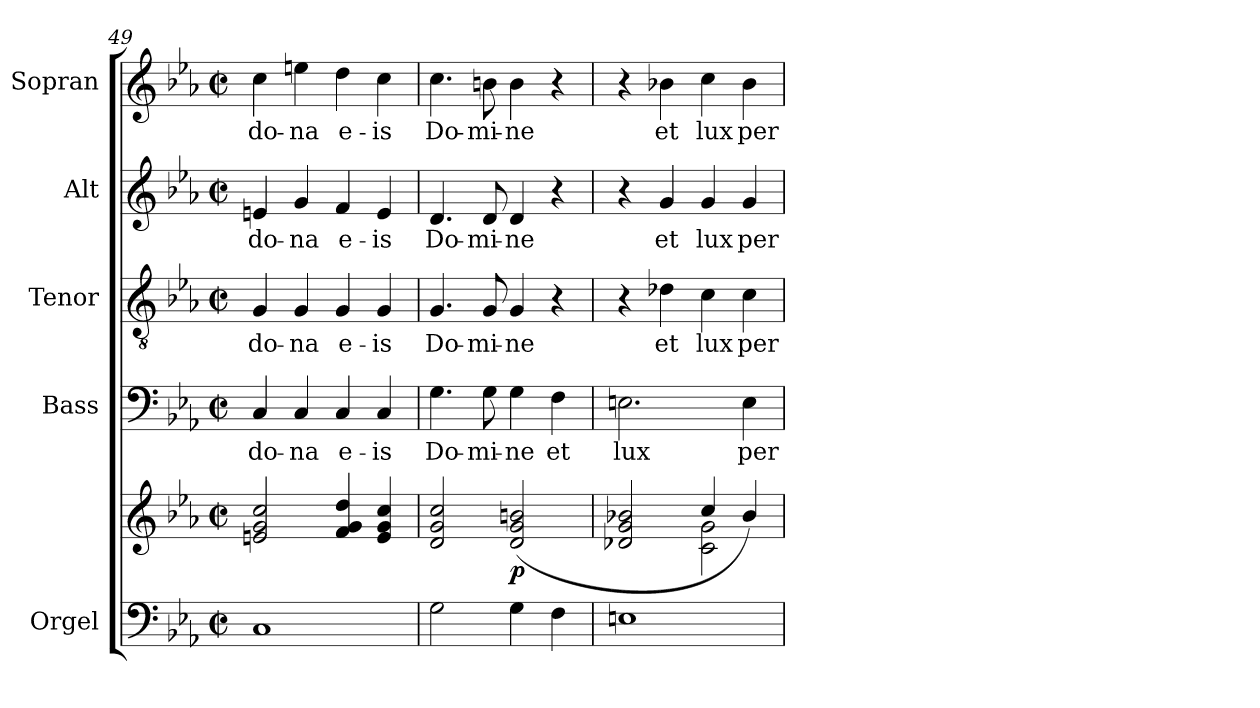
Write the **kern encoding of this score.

**kern	**kern	**dynam	**kern	**text	**kern	**text	**kern	**text	**kern	**text
*part5	*part5	*part5	*part4	*part4	*part3	*part3	*part2	*part2	*part1	*part1
*staff6	*staff5	*staff5/6	*staff4	*staff4	*staff3	*staff3	*staff2	*staff2	*staff1	*staff1
*I"Orgel	*	*	*I"Bass	*	*I"Tenor	*	*I"Alt	*	*I"Sopran	*
*I'Org.	*	*	*I'B.	*	*I'T.	*	*I'A.	*	*I'S.	*
*clefF4	*clefG2	*	*clefF4	*	*clefGv2	*	*clefG2	*	*clefG2	*
*k[b-e-a-]	*k[b-e-a-]	*	*k[b-e-a-]	*	*k[b-e-a-]	*	*k[b-e-a-]	*	*k[b-e-a-]	*
*E-:	*E-:	*	*E-:	*	*E-:	*	*E-:	*	*E-:	*
*M2/2	*M2/2	*	*M2/2	*	*M2/2	*	*M2/2	*	*M2/2	*
*met(c|)	*met(c|)	*	*met(c|)	*	*met(c|)	*	*met(c|)	*	*met(c|)	*
=49	=49	=49	=49	=49	=49	=49	=49	=49	=49	=49
!	!	!	!	!LO:LY:b	!	!LO:LY:b	!	!LO:LY:b	!	!LO:LY:b
1C	2en/ 2g/ 2cc/	.	4C/	do-	4G/	do-	4en/	do-	4cc\	do-
!	!	!	!	!LO:LY:b	!	!LO:LY:b	!	!LO:LY:b	!	!LO:LY:b
.	.	.	4C/	-na	4G/	-na	4g/	-na	4een\	-na
!	!	!	!	!LO:LY:b	!	!LO:LY:b	!	!LO:LY:b	!	!LO:LY:b
.	4f/ 4g/ 4dd/	.	4C/	e-	4G/	e-	4f/	e-	4dd\	e-
!	!	!	!	!LO:LY:b	!	!LO:LY:b	!	!LO:LY:b	!	!LO:LY:b
.	4e/ 4g/ 4cc/	.	4C/	-is	4G/	-is	4e/	-is	4cc\	-is
!!LO:LB:g=z
=50	=50	=50	=50	=50	=50	=50	=50	=50	=50	=50
!	!	!	!	!LO:LY:b	!	!LO:LY:b	!	!LO:LY:b	!	!LO:LY:b
2G\	2d/ 2g/ 2cc/	.	4.G\	Do-	4.G/	Do-	4.d/	Do-	4.cc\	Do-
!	!	!	!	!LO:LY:b	!	!LO:LY:b	!	!LO:LY:b	!	!LO:LY:b
.	.	.	8G\	-mi-	8G/	-mi-	8d/	-mi-	8bn\	-mi-
!	!	!LO:DY:b	!	!LO:LY:b	!	!LO:LY:b	!	!LO:LY:b	!	!LO:LY:b
4G\	(2d/ 2g/ 2bn/	p	4G\	-ne	4G/	-ne	4d/	-ne	4b\	-ne
!	!	!	!	!LO:LY:b	!	!	!	!	!	!
4F\	.	.	4F\	et	4r	.	4r	.	4r	.
=51	=51	=51	=51	=51	=51	=51	=51	=51	=51	=51
*	*^	*	*	*	*	*	*	*	*	*
!	!	!	!	!	!LO:LY:b	!	!	!	!	!	!
1En	2d-X/ 2g/ 2b-X/	2ryy	.	2.En\	lux	4r	.	4r	.	4r	.
!	!	!	!	!	!	!	!LO:LY:b	!	!LO:LY:b	!	!LO:LY:b
.	.	.	.	.	.	4d-X\	et	4g/	et	4b-X\	et
!	!	!	!	!	!	!	!LO:LY:b	!	!LO:LY:b	!	!LO:LY:b
.	4cc/	2c\ 2g\	.	.	.	4c\	lux	4g/	lux	4cc\	lux
!	!	!	!	!	!LO:LY:b	!	!LO:LY:b	!	!LO:LY:b	!	!LO:LY:b
.	4b-/)	.	.	4E\	per-	4c\	per-	4g/	per-	4b-\	per-
*	*v	*v	*	*	*	*	*	*	*	*	*
=	=	=	=	=	=	=	=	=	=	=
*-	*-	*-	*-	*-	*-	*-	*-	*-	*-	*-
